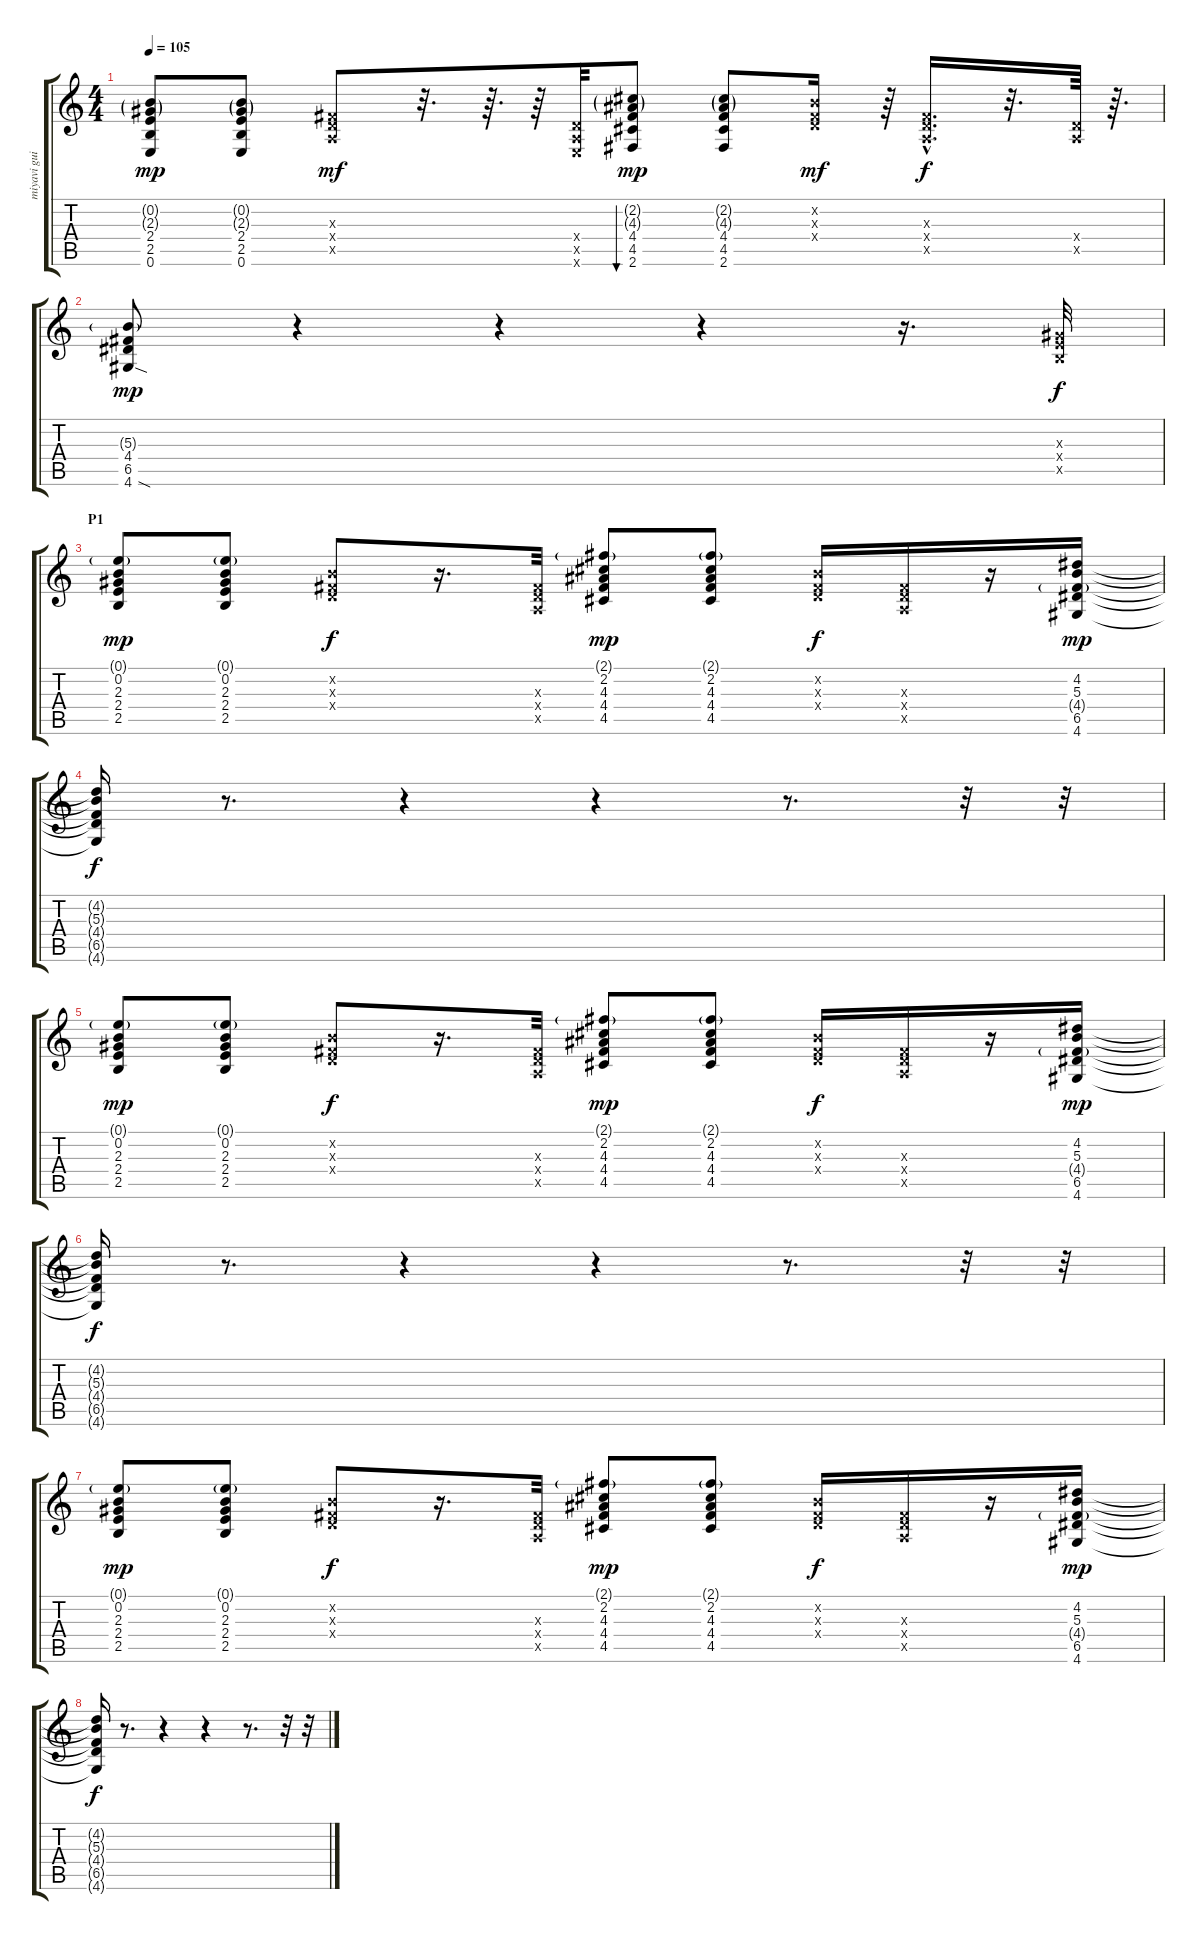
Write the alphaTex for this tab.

\track ("miyavi guitarra" "miyavi gui") {instrument acousticguitarnylon}
\staff {score tabs}
\tuning (E4 B3 Gb3 D3 A2 E2) {hide}
\ts (4 4)
\tempo 105
\clef g2
\ks c
(0.2{g} 2.3{g} 2.4 2.5 0.6).8{dy mp} (0.2{g} 2.3{g} 2.4 2.5 0.6).8 (0.3{x} 0.4{x} 0.5{x}).8{dy mf} r.32{d} r.64{d} r.64 (0.4{x} 0.5{x} 0.6{x}).32 (2.2{g} 4.3{g} 4.4 4.5 2.6).8{bu 30 dy mp} (2.2{g} 4.3{g} 4.4 4.5 2.6).8 (0.2{x} 0.3{x} 0.4{x}).16{dy mf} r.64 (0.3{hac x} 0.4{hac x} 0.5{hac x}).16{d dy f} r.32{d} (0.4{x} 0.5{x}).64 r.64{d} |
(5.3{g} 4.4 6.5 4.6{sod}).8{dy mp} r.4 r.4 r.4 r.16{d} (2.3{x} 2.4{x} 2.5{x}).32{dy f} |
\section ("" "P1")
(0.1{g} 0.2 2.3 2.4 2.5).8{dy mp} (0.1{g} 0.2 2.3 2.4 2.5).8 (0.2{x} 0.3{x} 0.4{x}).8{dy f} r.16{d} (0.3{x} 0.4{x} 0.5{x}).32 (2.1{g} 2.2 4.3 4.4 4.5).8{dy mp} (2.1{g} 2.2 4.3 4.4 4.5).8 (0.2{x} 0.3{x} 0.4{x}).16{dy f} (0.3{x} 0.4{x} 0.5{x}).16 r.16 (4.2 5.3 4.4{g} 6.5 4.6).16{dy mp} |
(4.2{t} 5.3{t} 4.4{t} 6.5{t} 4.6{t}).16{dy f} r.8{d} r.4 r.4 r.8{d} r.32 r.32 |
(0.1{g} 0.2 2.3 2.4 2.5).8{dy mp} (0.1{g} 0.2 2.3 2.4 2.5).8 (0.2{x} 0.3{x} 0.4{x}).8{dy f} r.16{d} (0.3{x} 0.4{x} 0.5{x}).32 (2.1{g} 2.2 4.3 4.4 4.5).8{dy mp} (2.1{g} 2.2 4.3 4.4 4.5).8 (0.2{x} 0.3{x} 0.4{x}).16{dy f} (0.3{x} 0.4{x} 0.5{x}).16 r.16 (4.2 5.3 4.4{g} 6.5 4.6).16{dy mp} |
(4.2{t} 5.3{t} 4.4{t} 6.5{t} 4.6{t}).16{dy f} r.8{d} r.4 r.4 r.8{d} r.32 r.32 |
(0.1{g} 0.2 2.3 2.4 2.5).8{dy mp} (0.1{g} 0.2 2.3 2.4 2.5).8 (0.2{x} 0.3{x} 0.4{x}).8{dy f} r.16{d} (0.3{x} 0.4{x} 0.5{x}).32 (2.1{g} 2.2 4.3 4.4 4.5).8{dy mp} (2.1{g} 2.2 4.3 4.4 4.5).8 (0.2{x} 0.3{x} 0.4{x}).16{dy f} (0.3{x} 0.4{x} 0.5{x}).16 r.16 (4.2 5.3 4.4{g} 6.5 4.6).16{dy mp} |
(4.2{t} 5.3{t} 4.4{t} 6.5{t} 4.6{t}).16{dy f} r.8{d} r.4 r.4 r.8{d} r.32 r.32
